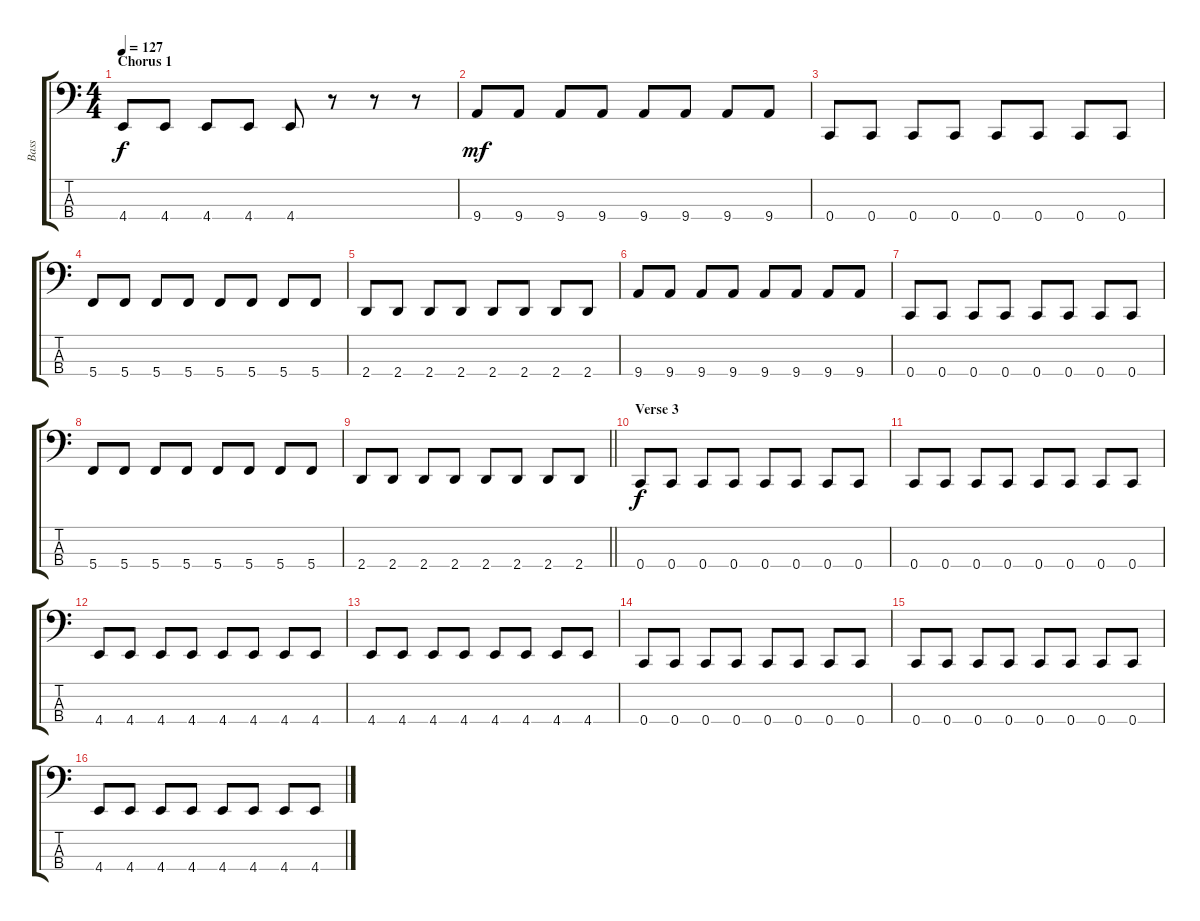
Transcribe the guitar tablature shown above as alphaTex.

\track ("Bass" "Bass") {instrument electricbassfinger}
\staff {score tabs}
\tuning (F2 C2 G1 C1) {hide}
\ts (4 4)
\section ("" "Chorus 1")
\tempo 127
\clef f4
\ks c
4.4.8{dy f} 4.4.8 4.4.8 4.4.8 4.4.8 r.8 r.8 r.8 |
9.4.8{dy mf} 9.4.8 9.4.8 9.4.8 9.4.8 9.4.8 9.4.8 9.4.8 |
0.4.8 0.4.8 0.4.8 0.4.8 0.4.8 0.4.8 0.4.8 0.4.8 |
5.4.8 5.4.8 5.4.8 5.4.8 5.4.8 5.4.8 5.4.8 5.4.8 |
2.4.8 2.4.8 2.4.8 2.4.8 2.4.8 2.4.8 2.4.8 2.4.8 |
9.4.8 9.4.8 9.4.8 9.4.8 9.4.8 9.4.8 9.4.8 9.4.8 |
0.4.8 0.4.8 0.4.8 0.4.8 0.4.8 0.4.8 0.4.8 0.4.8 |
5.4.8 5.4.8 5.4.8 5.4.8 5.4.8 5.4.8 5.4.8 5.4.8 |
\barLineRight lightlight
2.4.8 2.4.8 2.4.8 2.4.8 2.4.8 2.4.8 2.4.8 2.4.8 |
\section ("" "Verse 3")
0.4.8{dy f} 0.4.8 0.4.8 0.4.8 0.4.8 0.4.8 0.4.8 0.4.8 |
0.4.8 0.4.8 0.4.8 0.4.8 0.4.8 0.4.8 0.4.8 0.4.8 |
4.4.8 4.4.8 4.4.8 4.4.8 4.4.8 4.4.8 4.4.8 4.4.8 |
4.4.8 4.4.8 4.4.8 4.4.8 4.4.8 4.4.8 4.4.8 4.4.8 |
0.4.8 0.4.8 0.4.8 0.4.8 0.4.8 0.4.8 0.4.8 0.4.8 |
0.4.8 0.4.8 0.4.8 0.4.8 0.4.8 0.4.8 0.4.8 0.4.8 |
4.4.8 4.4.8 4.4.8 4.4.8 4.4.8 4.4.8 4.4.8 4.4.8
